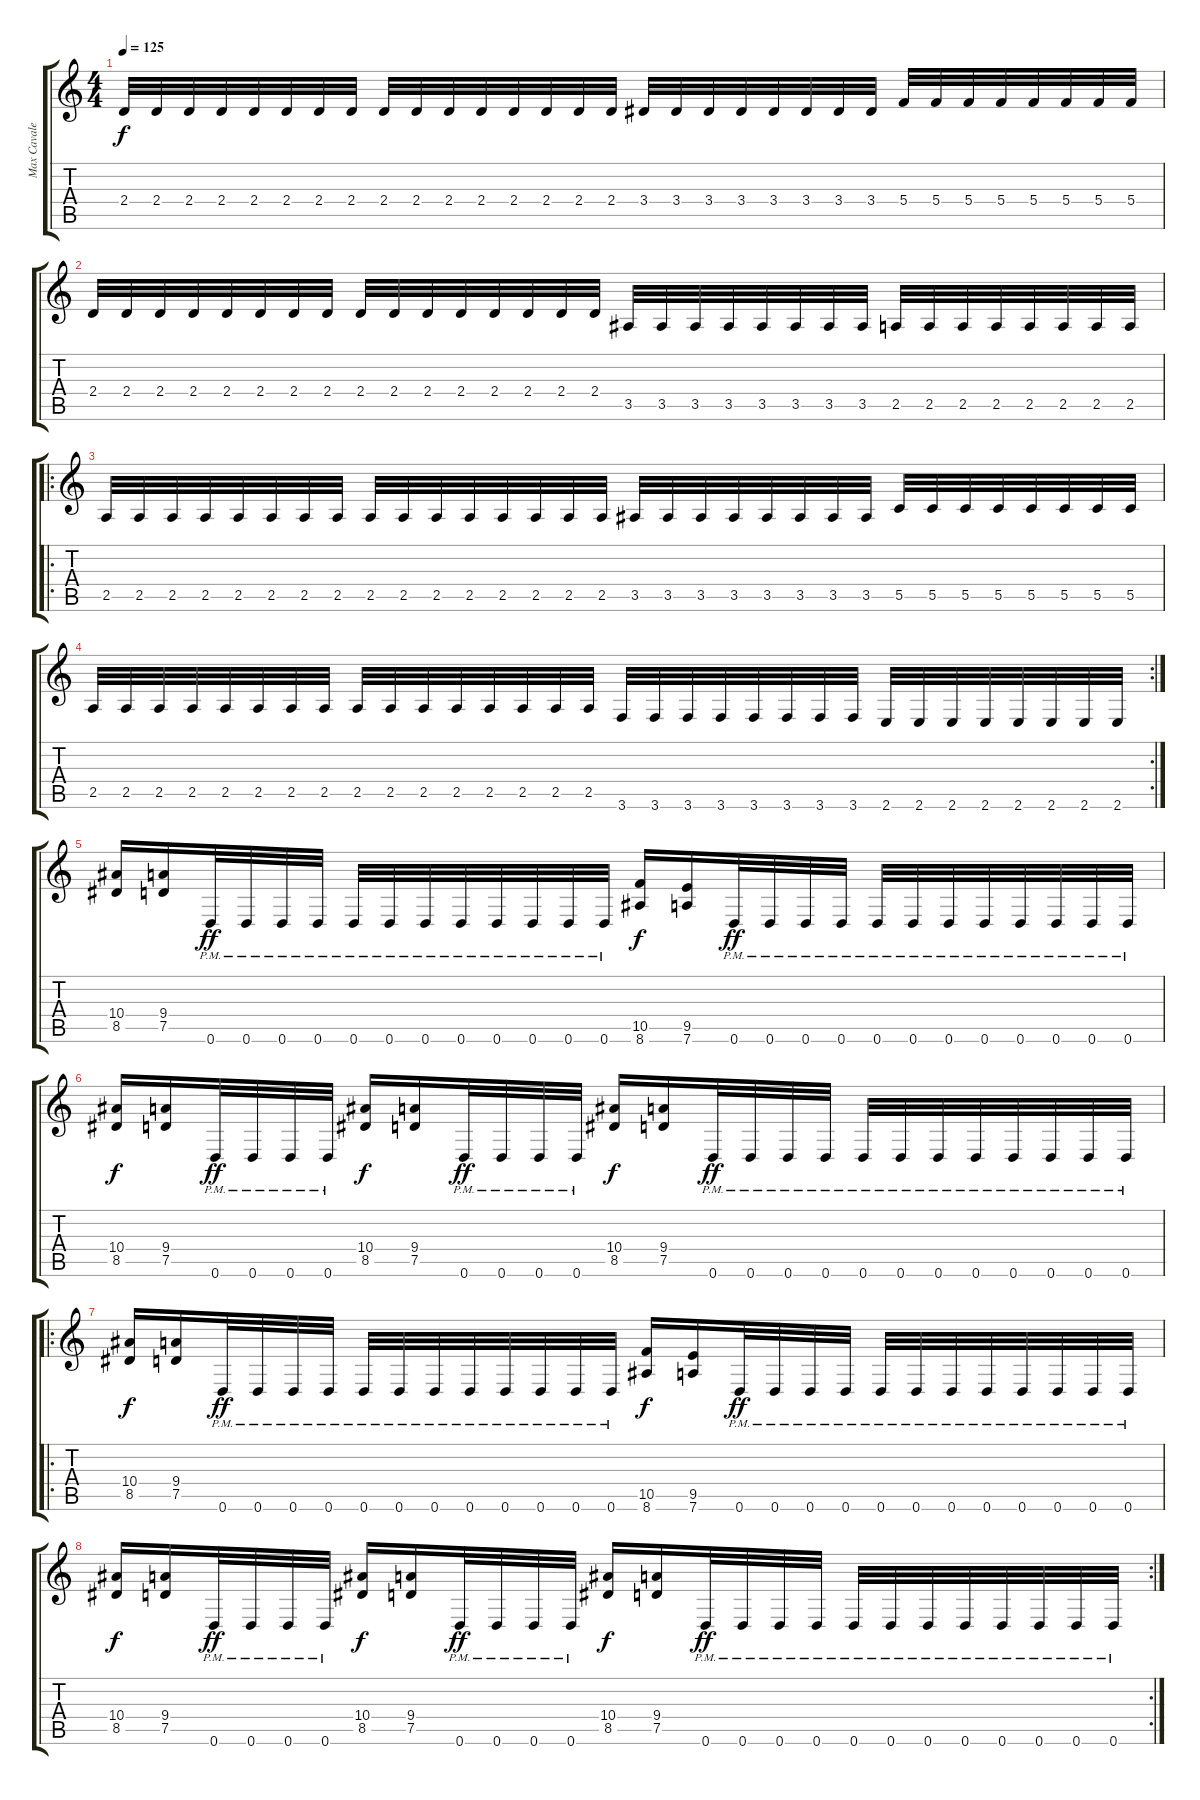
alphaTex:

\track ("Max Cavalera" "Max Cavale") {instrument distortionguitar}
\staff {score tabs}
\tuning (D4 A3 F3 C3 G2 D2) {hide}
\ts (4 4)
\tempo 125
\clef g2
\ks c
2.4.32{dy f} 2.4.32 2.4.32 2.4.32 2.4.32 2.4.32 2.4.32 2.4.32 2.4.32 2.4.32 2.4.32 2.4.32 2.4.32 2.4.32 2.4.32 2.4.32 3.4.32 3.4.32 3.4.32 3.4.32 3.4.32 3.4.32 3.4.32 3.4.32 5.4.32 5.4.32 5.4.32 5.4.32 5.4.32 5.4.32 5.4.32 5.4.32 |
2.4.32 2.4.32 2.4.32 2.4.32 2.4.32 2.4.32 2.4.32 2.4.32 2.4.32 2.4.32 2.4.32 2.4.32 2.4.32 2.4.32 2.4.32 2.4.32 3.5.32 3.5.32 3.5.32 3.5.32 3.5.32 3.5.32 3.5.32 3.5.32 2.5.32 2.5.32 2.5.32 2.5.32 2.5.32 2.5.32 2.5.32 2.5.32 |
\ro
2.5.32 2.5.32 2.5.32 2.5.32 2.5.32 2.5.32 2.5.32 2.5.32 2.5.32 2.5.32 2.5.32 2.5.32 2.5.32 2.5.32 2.5.32 2.5.32 3.5.32 3.5.32 3.5.32 3.5.32 3.5.32 3.5.32 3.5.32 3.5.32 5.5.32 5.5.32 5.5.32 5.5.32 5.5.32 5.5.32 5.5.32 5.5.32 |
\rc 2
2.5.32 2.5.32 2.5.32 2.5.32 2.5.32 2.5.32 2.5.32 2.5.32 2.5.32 2.5.32 2.5.32 2.5.32 2.5.32 2.5.32 2.5.32 2.5.32 3.6.32 3.6.32 3.6.32 3.6.32 3.6.32 3.6.32 3.6.32 3.6.32 2.6.32 2.6.32 2.6.32 2.6.32 2.6.32 2.6.32 2.6.32 2.6.32 |
(10.4 8.5).16 (9.4 7.5).16 0.6{pm}.32{dy ff} 0.6{pm}.32 0.6{pm}.32 0.6{pm}.32 0.6{pm}.32 0.6{pm}.32 0.6{pm}.32 0.6{pm}.32 0.6{pm}.32 0.6{pm}.32 0.6{pm}.32 0.6{pm}.32 (10.5 8.6).16{dy f} (9.5 7.6).16 0.6{pm}.32{dy ff} 0.6{pm}.32 0.6{pm}.32 0.6{pm}.32 0.6{pm}.32 0.6{pm}.32 0.6{pm}.32 0.6{pm}.32 0.6{pm}.32 0.6{pm}.32 0.6{pm}.32 0.6{pm}.32 |
(10.4 8.5).16{dy f} (9.4 7.5).16 0.6{pm}.32{dy ff} 0.6{pm}.32 0.6{pm}.32 0.6{pm}.32 (10.4 8.5).16{dy f} (9.4 7.5).16 0.6{pm}.32{dy ff} 0.6{pm}.32 0.6{pm}.32 0.6{pm}.32 (10.4 8.5).16{dy f} (9.4 7.5).16 0.6{pm}.32{dy ff} 0.6{pm}.32 0.6{pm}.32 0.6{pm}.32 0.6{pm}.32 0.6{pm}.32 0.6{pm}.32 0.6{pm}.32 0.6{pm}.32 0.6{pm}.32 0.6{pm}.32 0.6{pm}.32 |
\ro
(10.4 8.5).16{dy f} (9.4 7.5).16 0.6{pm}.32{dy ff} 0.6{pm}.32 0.6{pm}.32 0.6{pm}.32 0.6{pm}.32 0.6{pm}.32 0.6{pm}.32 0.6{pm}.32 0.6{pm}.32 0.6{pm}.32 0.6{pm}.32 0.6{pm}.32 (10.5 8.6).16{dy f} (9.5 7.6).16 0.6{pm}.32{dy ff} 0.6{pm}.32 0.6{pm}.32 0.6{pm}.32 0.6{pm}.32 0.6{pm}.32 0.6{pm}.32 0.6{pm}.32 0.6{pm}.32 0.6{pm}.32 0.6{pm}.32 0.6{pm}.32 |
\rc 2
(10.4 8.5).16{dy f} (9.4 7.5).16 0.6{pm}.32{dy ff} 0.6{pm}.32 0.6{pm}.32 0.6{pm}.32 (10.4 8.5).16{dy f} (9.4 7.5).16 0.6{pm}.32{dy ff} 0.6{pm}.32 0.6{pm}.32 0.6{pm}.32 (10.4 8.5).16{dy f} (9.4 7.5).16 0.6{pm}.32{dy ff} 0.6{pm}.32 0.6{pm}.32 0.6{pm}.32 0.6{pm}.32 0.6{pm}.32 0.6{pm}.32 0.6{pm}.32 0.6{pm}.32 0.6{pm}.32 0.6{pm}.32 0.6{pm}.32
